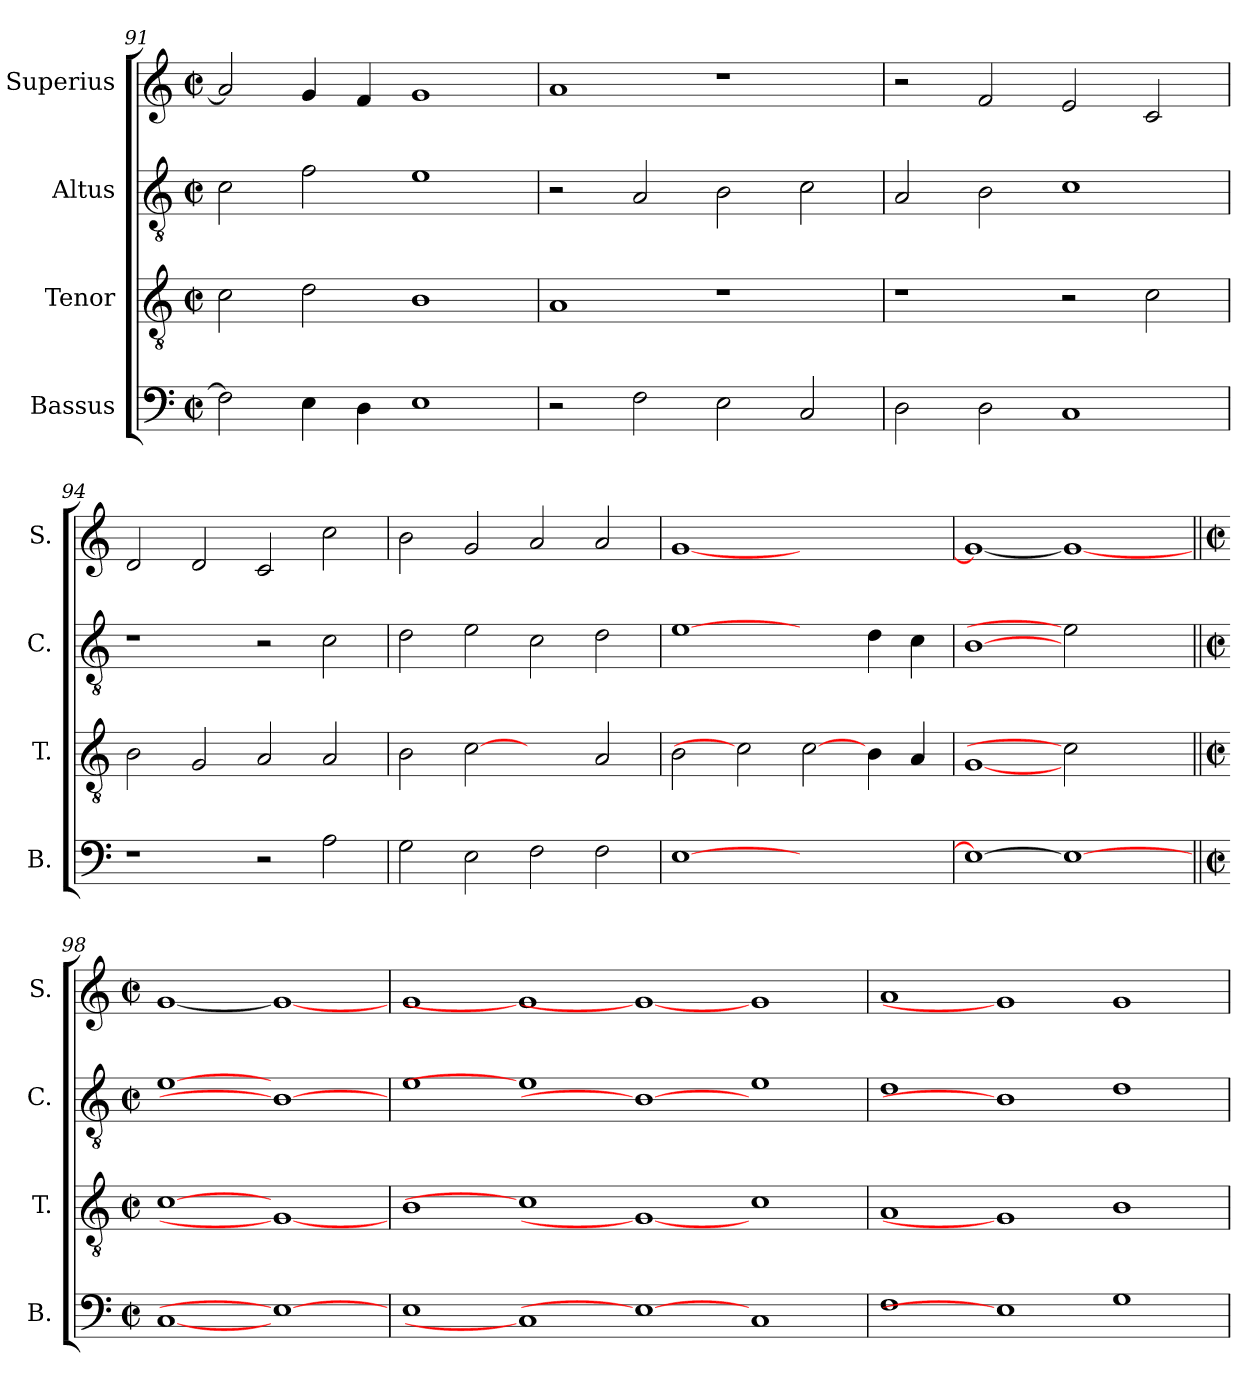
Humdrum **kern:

**kern	**kern	**kern	**kern
*part4	*part3	*part2	*part1
*staff4	*staff3	*staff2	*staff1
*I"Bassus	*I"Tenor	*I"Altus	*I"Superius
*I'B.	*I'T.	*I'C.	*I'S.
*clefF4	*clefGv2	*clefGv2	*clefG2
*	*ITrd7c12	*ITrd7c12	*
*k[]	*k[]	*k[]	*k[]
*C:	*C:	*C:	*C:
*M2/2	*M2/2	*M2/2	*M2/2
*met(c|)	*met(c|)	*met(c|)	*met(c|)
=91	=91	=91	=91
2Fi\]	2Ci\	2Ci\	2ai/]
4Ei\	2Di\	2Fi\	4gi/
4Di\	.	.	4fi/
1Ei	1BBi	1Ei	1gi
=92	=92	=92	=92
2r	1AAi	2r	1ai
2Fi\	.	2AAi/	.
2Ei\	1r	2BBi\	1r
2Ci/	.	2Ci\	.
!!LO:LB:g=z
=93	=93	=93	=93
2Di\	1r	2AAi/	2r
2Di\	.	2BBi\	2fi/
1Ci	2r	1Ci	2ei/
.	2Ci\	.	2ci/
=94	=94	=94	=94
1r	2BBi\	1r	2di/
.	2GGi/	.	2di/
2r	2AAi/	2r	2ci/
2Ai\	2AAi/	2Ci\	2cci\
=95	=95	=95	=95
2Gi\	2BBi\	2Di\	2bi\
2Ei\	[2Ci	2Ei\	2gi/
2Fi\	2ryy	2Ci\	2ai/
2Fi\	2AAi/	2Di\	2ai/
=96	=96	=96	=96
[>1Ei	2BBi\	[1Ei	[<1gi
.	2Ci]	.	.
1ryy	[2Ci	2ryy	1ryy
.	4BBi\	4Di\	.
.	4AAi/	4Ci\	.
=97	=97	=97	=97
1Ei_>	[1GGi	[1BBi	1gi_<
1Ei_	2Ci]	2Ei]	1gi_
.	2ryy	2ryy	.
!!LO:LB:g=z
=98||	=98||	=98||	=98||
*M2/2	*M2/2	*M2/2	*M2/2
*met(c|)	*met(c|)	*met(c|)	*met(c|)
[1Ci	[1Ci	[1Ei	[1gi
1Ei_	1GGi_	1BBi_	1gi_
=99	=99	=99	=99
1Ei	1BBi	1Ei	1gi
1Ci]	1Ci]	1Ei]	1gi]
1Ei_	1GGi_	1BBi_	1gi_
1Ci	1Ci	1Ei	1gi
=100	=100	=100	=100
1Fi	1AAi	1Di	1ai
1Ei]	1GGi]	1BBi]	1gi]
1Gi	1BBi	1Di	1gi
=	=	=	=
*-	*-	*-	*-
